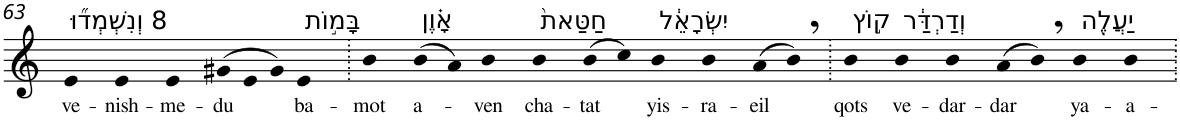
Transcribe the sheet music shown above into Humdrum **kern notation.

**kern	**text
*part1	*part1
*staff1	*staff1
*I"Piano	*
*I'Pno	*
!!LO:PB:g=z
*clefG2	*
*k[]	*
=63	=63
!LO:TX:a:t=8 וְנִשְׁמְד֞וּ	!
!	!LO:LY:b
4e	ve-
!	!LO:LY:b
4e	-nish-
!	!LO:LY:b
4e	-me-
*Xtuplet	*
!	!LO:LY:b
(>12g#X	-du
12e	.
12g#)	.
!LO:TX:a:t=בָּמ֣וֹת	!
!	!LO:LY:b
4e	ba-
=64.	=64.
!	!LO:LY:b
4b	-mot
!LO:TX:a:t=אָ֗וֶן	!
!	!LO:LY:b
(>8b	a-
8a)	.
!	!LO:LY:b
4b	-ven
!LO:TX:a:t=חַטַּאת֙	!
!	!LO:LY:b
4b	cha-
!	!LO:LY:b
(>8b	-tat
8cc)	.
!LO:TX:a:t=יִשְׂרָאֵ֔ל	!
!	!LO:LY:b
4b	yis-
!	!LO:LY:b
4b	-ra-
!	!LO:LY:b
(>8a	-eil
8b,)	.
=65.	=65.
!LO:TX:a:t=ק֣וֹץ	!
!	!LO:LY:b
4b	qots
!LO:TX:a:t=וְדַרְדַּ֔ר	!
!	!LO:LY:b
4b	ve-
!	!LO:LY:b
4b	-dar-
!	!LO:LY:b
(>8a	-dar
8b,)	.
!LO:TX:a:t=יַעֲלֶ֖ה	!
!	!LO:LY:b
4b	ya-
!	!LO:LY:b
4b	-a-
=.	=.
*-	*-
